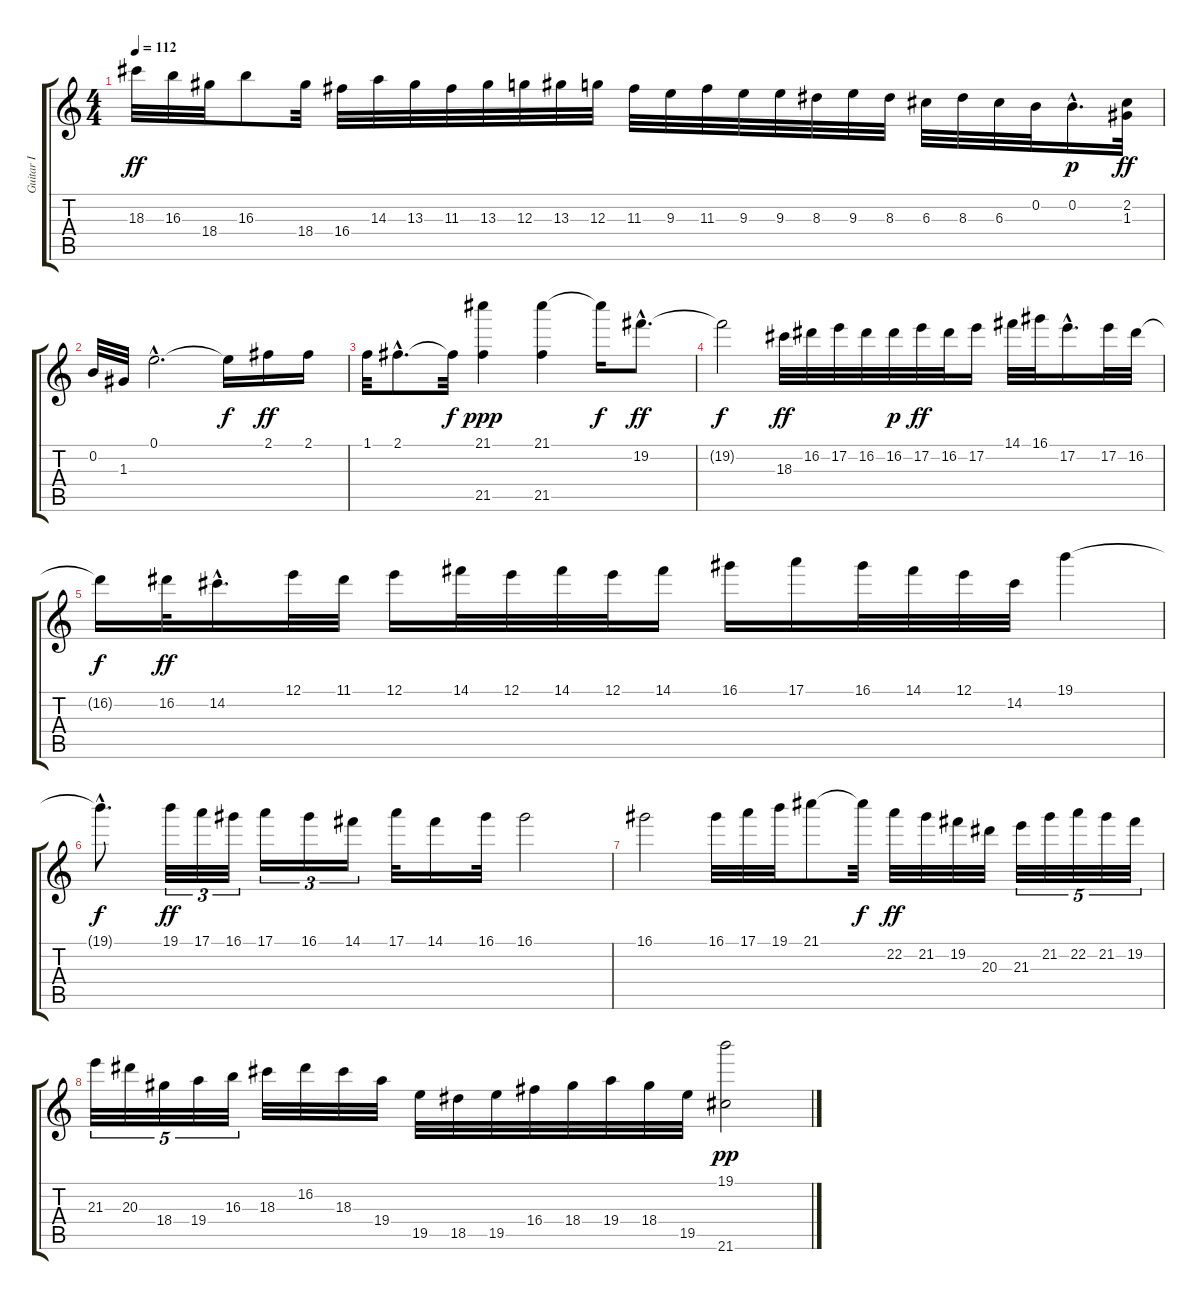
\track ("Guitar I" "Guitar I") {instrument distortionguitar}
\staff {score tabs}
\tuning (E4 B3 G3 D3 A2 E2) {hide}
\ts (4 4)
\tempo 112
\clef g2
\ks c
18.3.32{dy ff} 16.3.32 18.4.32 16.3.8 18.4.32 16.4.32 14.3.32 13.3.32 11.3.32 13.3.32 12.3.32 13.3.32 12.3.32 11.3.32 9.3.32 11.3.32 9.3.32 9.3.32 8.3.32 9.3.32 8.3.32 6.3.32 8.3.32 6.3.32 0.2.32 0.2{hac}.16{d dy p} (2.2 1.3).32{dy ff} |
0.2.32 1.3.32 0.1{hac}.2{d} 0.1{t}.16{dy f} 2.1.16{dy ff} 2.1.16 |
1.1.32 2.1{hac}.8{d} 2.1{t}.32{dy f} (21.1 21.5).4{dy ppp} (21.1 21.5).4 21.1{t}.16{dy f} 19.2{hac}.8{d dy ff} |
19.2{t}.2{dy f} 18.3.32{dy ff} 16.2.32 17.2.32 16.2.32 16.2.32{dy p} 17.2.32{dy ff} 16.2.32 17.2.16 14.1.32 16.1.32 17.2{hac}.16{d} 17.2.32 16.2.32 |
16.2{t}.16{dy f} 16.2.32{dy ff} 14.2{hac}.16{d} 12.1.32 11.1.32 12.1.16 14.1.32 12.1.32 14.1.32 12.1.32 14.1.16 16.1.16 17.1.16 16.1.32 14.1.32 12.1.32 14.2.32 19.1.4 |
19.1{hac t}.8{d dy f} 19.1.32{tu (3 2) dy ff} 17.1.32{tu (3 2)} 16.1.32{tu (3 2)} 17.1.16{tu (3 2)} 16.1.16{tu (3 2)} 14.1.16{tu (3 2)} 17.1.32 14.1.16 16.1.32 16.1.2 |
16.1.2 16.1.32 17.1.32 19.1.32 21.1.8 21.1{t}.32{dy f} 22.2.32{dy ff} 21.2.32 19.2.32 20.3.32 21.3.32{tu (5 4)} 21.2.32{tu (5 4)} 22.2.32{tu (5 4)} 21.2.32{tu (5 4)} 19.2.32{tu (5 4)} |
21.3.32{tu (5 4)} 20.3.32{tu (5 4)} 18.4.32{tu (5 4)} 19.4.32{tu (5 4)} 16.3.32{tu (5 4)} 18.3.32 16.2.32 18.3.32 19.4.32 19.5.32 18.5.32 19.5.32 16.4.32 18.4.32 19.4.32 18.4.32 19.5.32 (19.1 21.6).2{dy pp}
